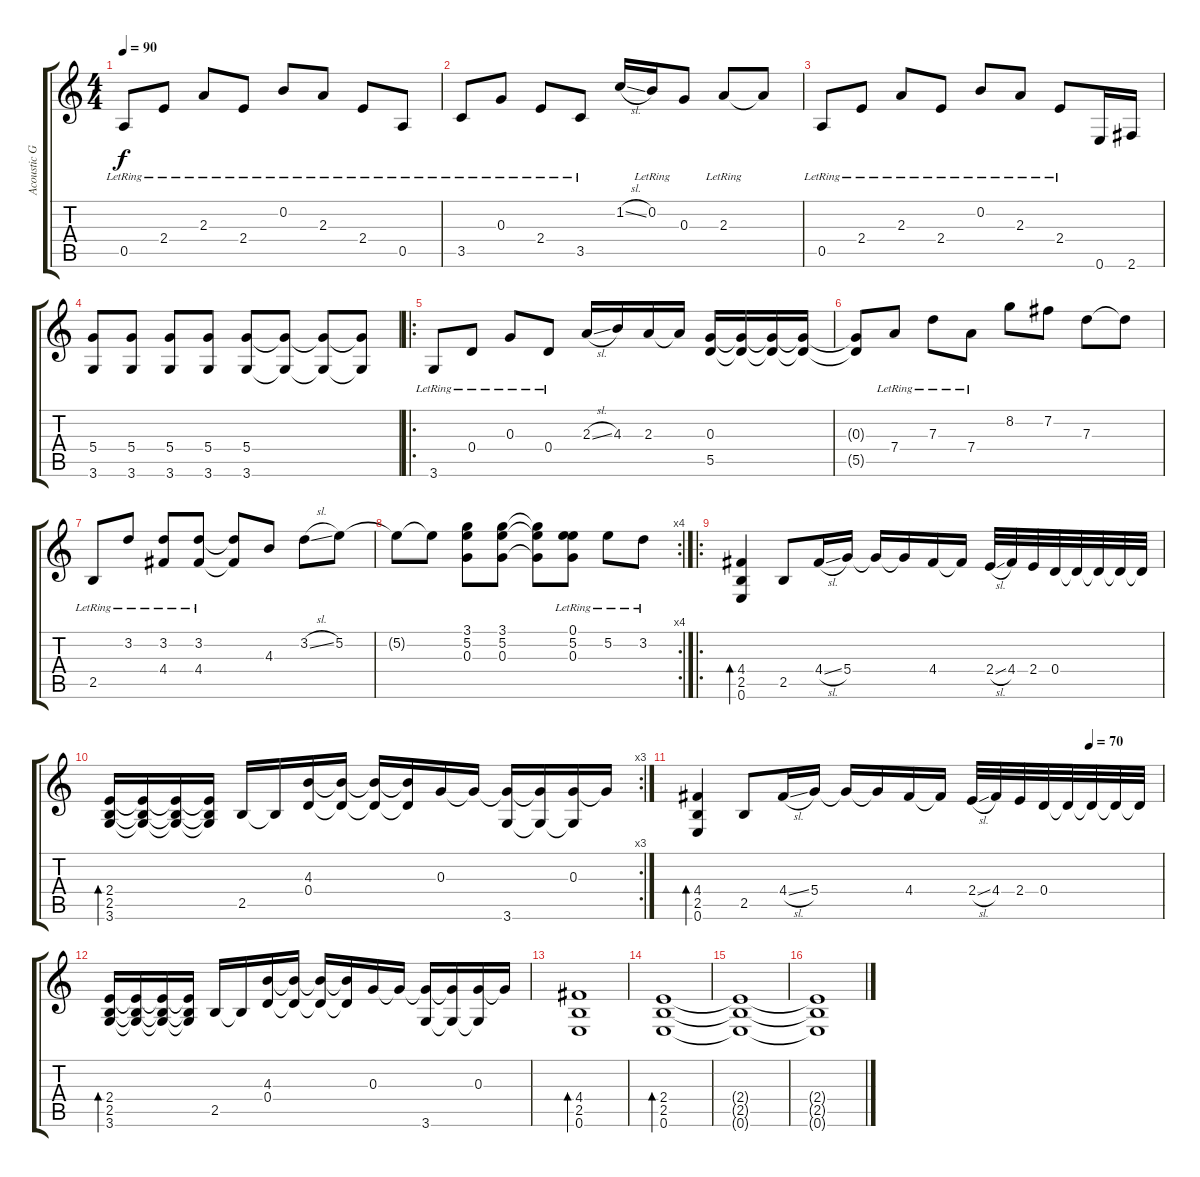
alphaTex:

\track ("Acoustic Guitar" "Acoustic G") {instrument acousticguitarnylon}
\staff {score tabs}
\tuning (E4 B3 G3 D3 A2 E2) {hide}
\ts (4 4)
\tempo 90
\clef g2
\ks c
0.5{lr}.8{dy f} 2.4{lr}.8 2.3{lr}.8 2.4{lr}.8 0.2{lr}.8 2.3{lr}.8 2.4{lr}.8 0.5{lr}.8 |
3.5{lr}.8 0.3{lr}.8 2.4{lr}.8 3.5{lr}.8 1.2{sl}.16 0.2{lr}.16 0.3.8 2.3{lr}.8 2.3{t}.8 |
0.5{lr}.8 2.4{lr}.8 2.3{lr}.8 2.4{lr}.8 0.2{lr}.8 2.3{lr}.8 2.4{lr}.8 0.6.16 2.6.16 |
(5.4 3.6).8 (5.4 3.6).8 (5.4 3.6).8 (5.4 3.6).8 (5.4 3.6).8 (5.4{t} 3.6{t}).8 (5.4{t} 3.6{t}).8 (5.4{t} 3.6{t}).8 |
\ro
3.6{lr}.8 0.4{lr}.8 0.3{lr}.8 0.4{lr}.8 2.3{sl}.16 4.3.16 2.3.16 2.3{t}.16 (0.3 5.5).16 (0.3{t} 5.5{t}).16 (0.3{t} 5.5{t}).16 (0.3{t} 5.5{t}).16 |
(0.3{t} 5.5{t}).8 7.4{lr}.8 7.3{lr}.8 7.4{lr}.8 8.2.8 7.2.8 7.3.8 7.3{t}.8 |
2.5{lr}.8 3.2{lr}.8 (3.2 4.4{lr}).8 (3.2{lr} 4.4{lr}).8 (3.2{t} 4.4{t}).8 4.3.8 3.2{sl}.8 5.2.8 |
\rc 4
5.2{t}.8 5.2{t}.8 (3.1 5.2 0.3).8 (3.1 5.2 0.3).8 (3.1{t} 5.2{t} 0.3{t}).8 (0.1{lr} 5.2 0.3{lr}).8 5.2{lr}.8 3.2{lr}.8 |
\ro
(4.4 2.5 0.6).4{bd 120} 2.5.8 4.4{sl}.16 5.4.16 5.4{t}.16 5.4{t}.16 4.4.16 4.4{t}.16 2.4{sl}.32 4.4.32 2.4.32 0.4.32 0.4{t}.32 0.4{t}.32 0.4{t}.32 0.4{t}.32 |
\rc 3
(2.4 2.5 3.6).16{bd 120} (2.4{t} 2.5{t} 3.6{t}).16 (2.4{t} 2.5{t} 3.6{t}).16 (2.4{t} 2.5{t} 3.6{t}).16 2.5.16 2.5{t}.16 (4.3 0.4).16 (4.3{t} 0.4{t}).16 (4.3{t} 0.4{t}).16 (4.3{t} 0.4{t}).16 0.3.16 0.3{t}.16 (0.3{t} 3.6).16 (0.3{t} 3.6{t}).16 (0.3 3.6{t}).16 0.3{t}.16 |
\tempo (70 0.84375)
(4.4 2.5 0.6).4{bd 120} 2.5.8 4.4{sl}.16 5.4.16 5.4{t}.16 5.4{t}.16 4.4.16 4.4{t}.16 2.4{sl}.32 4.4.32 2.4.32 0.4.32 0.4{t}.32 0.4{t}.32 0.4{t}.32 0.4{t}.32 |
(2.4 2.5 3.6).16{bd 120} (2.4{t} 2.5{t} 3.6{t}).16 (2.4{t} 2.5{t} 3.6{t}).16 (2.4{t} 2.5{t} 3.6{t}).16 2.5.16 2.5{t}.16 (4.3 0.4).16 (4.3{t} 0.4{t}).16 (4.3{t} 0.4{t}).16 (4.3{t} 0.4{t}).16 0.3.16 0.3{t}.16 (0.3{t} 3.6).16 (0.3{t} 3.6{t}).16 (0.3 3.6{t}).16 0.3{t}.16 |
(4.4 2.5 0.6).1{bd 240} |
(2.4 2.5 0.6).1{bd 240} |
(2.4{t} 2.5{t} 0.6{t}).1 |
(2.4{t} 2.5{t} 0.6{t}).1
